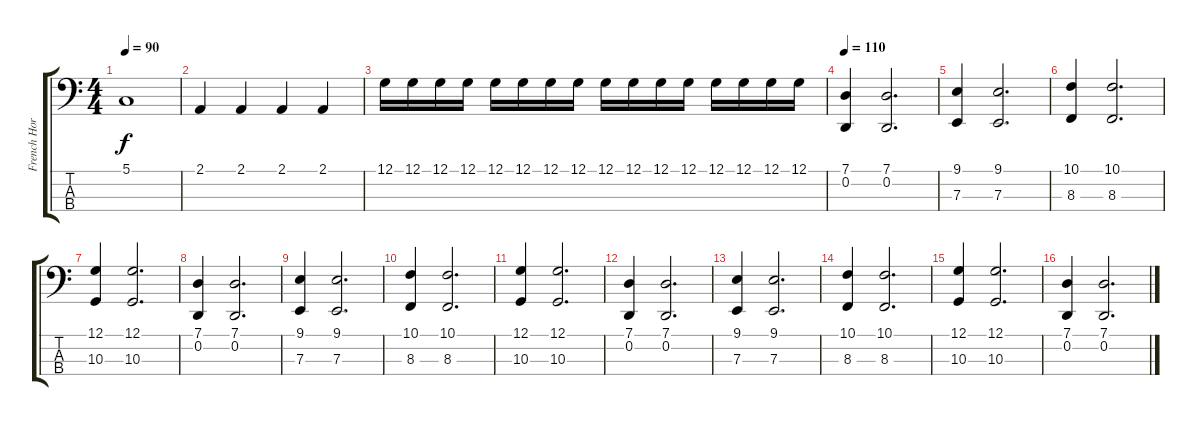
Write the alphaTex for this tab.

\track ("French Horn" "French Hor") {instrument frenchhorn}
\staff {score tabs}
\tuning (G2 D2 A1 E0) {hide}
\ts (4 4)
\tempo 90
\clef f4
\ks c
5.1.1{dy f} |
2.1.4 2.1.4 2.1.4 2.1.4 |
12.1.16 12.1.16 12.1.16 12.1.16 12.1.16 12.1.16 12.1.16 12.1.16 12.1.16 12.1.16 12.1.16 12.1.16 12.1.16 12.1.16 12.1.16 12.1.16 |
\tempo 110
(7.1 0.2).4 (7.1 0.2).2{d} |
(9.1 7.3).4 (9.1 7.3).2{d} |
(10.1 8.3).4 (10.1 8.3).2{d} |
(12.1 10.3).4 (12.1 10.3).2{d} |
(7.1 0.2).4 (7.1 0.2).2{d} |
(9.1 7.3).4 (9.1 7.3).2{d} |
(10.1 8.3).4 (10.1 8.3).2{d} |
(12.1 10.3).4 (12.1 10.3).2{d} |
(7.1 0.2).4 (7.1 0.2).2{d} |
(9.1 7.3).4 (9.1 7.3).2{d} |
(10.1 8.3).4 (10.1 8.3).2{d} |
(12.1 10.3).4 (12.1 10.3).2{d} |
(7.1 0.2).4 (7.1 0.2).2{d}
